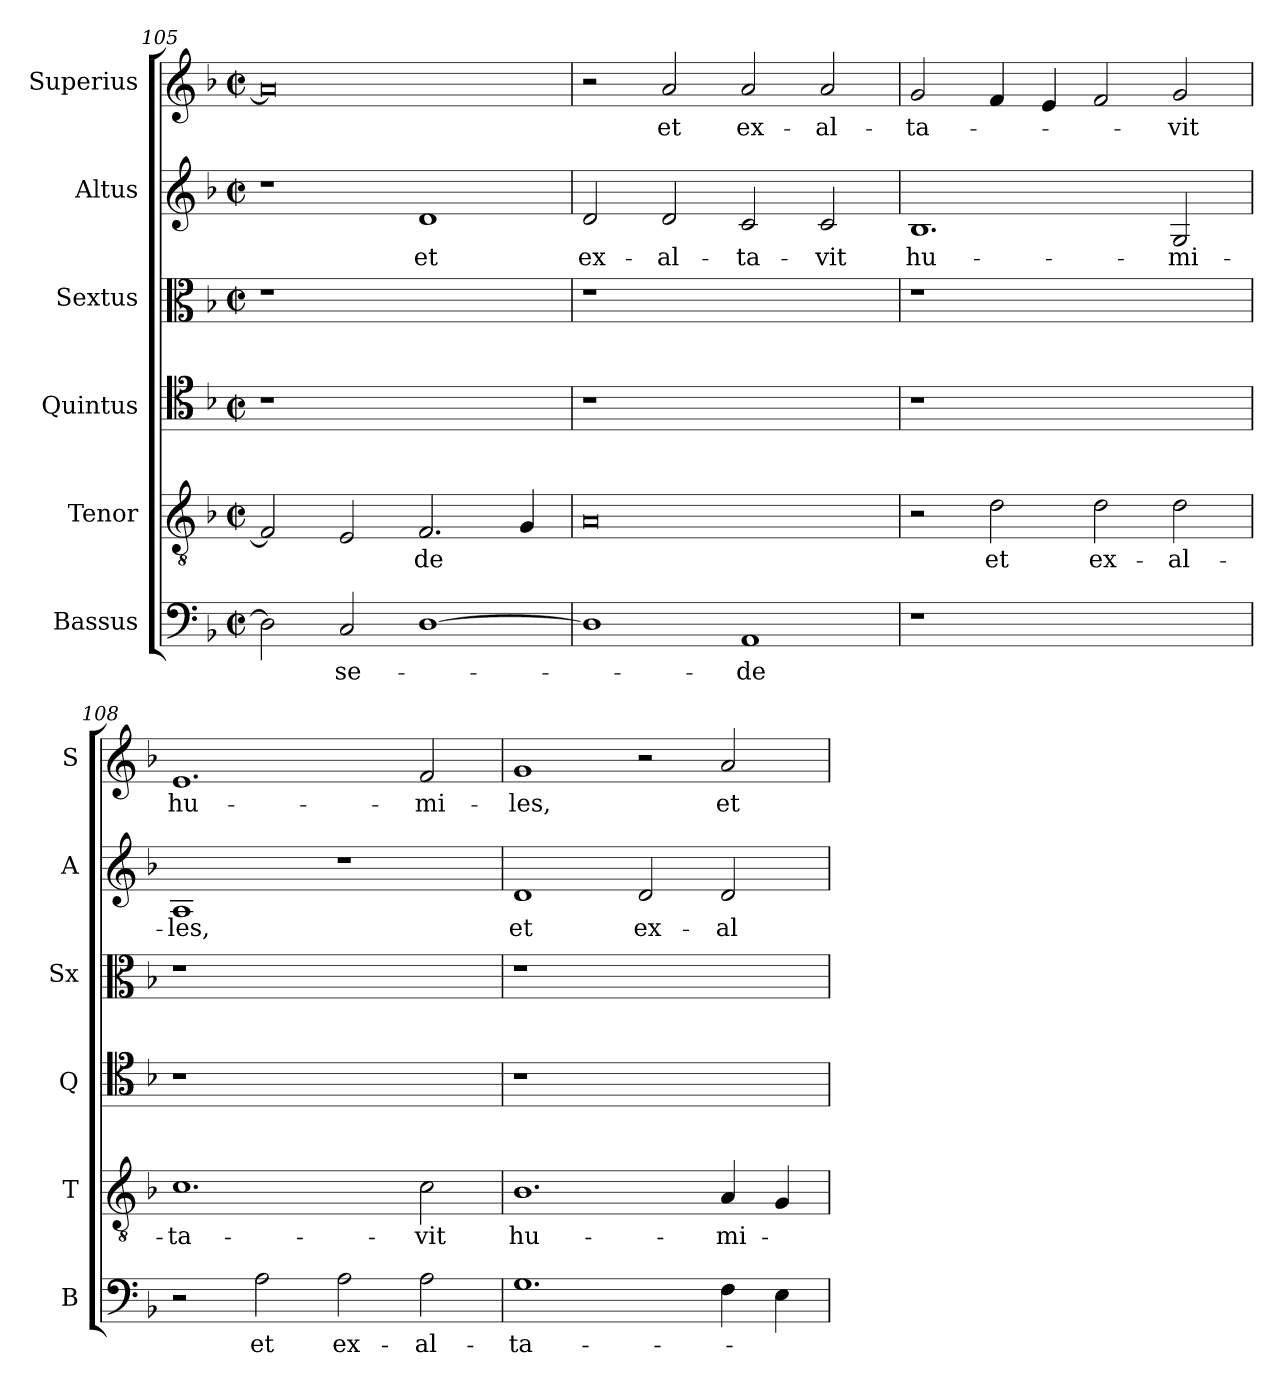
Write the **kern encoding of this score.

**kern	**text	**kern	**text	**kern	**kern	**kern	**text	**kern	**text
*part6	*part6	*part5	*part5	*part4	*part3	*part2	*part2	*part1	*part1
*staff6	*staff6	*staff5	*staff5	*staff4	*staff3	*staff2	*staff2	*staff1	*staff1
*I"Bassus	*	*I"Tenor	*	*I"Quintus	*I"Sextus	*I"Altus	*	*I"Superius	*
*I'B	*	*I'T	*	*I'Q	*I'Sx	*I'A	*	*I'S	*
*clefF4	*	*clefGv2	*	*clefC4	*clefC3	*clefG2	*	*clefG2	*
*k[b-]	*	*k[b-]	*	*k[b-]	*k[b-]	*k[b-]	*	*k[b-]	*
*F:	*	*F:	*	*F:	*F:	*F:	*	*F:	*
*M2/2	*	*M2/2	*	*M2/2	*M2/2	*M2/2	*	*M2/2	*
*met(c|)	*	*met(c|)	*	*met(c|)	*met(c|)	*met(c|)	*	*met(c|)	*
=105	=105	=105	=105	=105	=105	=105	=105	=105	=105
2D\]	.	2F/]	.	1r	1r	1r	.	0a]	.
!	!LO:LY:b	!	!	!	!	!	!	!	!
2C/	se-	2E/	.	.	.	.	.	.	.
!	!	!	!LO:LY:b	!	!	!	!	!	!
!	!	!	!	!	!	!	!LO:LY:b	!	!
[1D	.	2.F/	-de	1ryy	1ryy	1d	et	.	.
.	.	4G/	.	.	.	.	.	.	.
!!LO:LB:g=z
=106	=106	=106	=106	=106	=106	=106	=106	=106	=106
!	!	!	!	!	!	!	!LO:LY:b	!	!
1D]	.	0A	.	1r	1r	2d/	ex-	2r	.
!	!	!	!	!	!	!	!LO:LY:b	!	!
!	!	!	!	!	!	!	!	!	!LO:LY:b
.	.	.	.	.	.	2d/	-al-	2a/	et
!	!LO:LY:b	!	!	!	!	!	!	!	!
!	!	!	!	!	!	!	!LO:LY:b	!	!
!	!	!	!	!	!	!	!	!	!LO:LY:b
1AA	-de	.	.	1ryy	1ryy	2c/	-ta-	2a/	ex-
!	!	!	!	!	!	!	!LO:LY:b	!	!
!	!	!	!	!	!	!	!	!	!LO:LY:b
.	.	.	.	.	.	2c/	-vit	2a/	-al-
=107	=107	=107	=107	=107	=107	=107	=107	=107	=107
!	!	!	!	!	!	!	!LO:LY:b	!	!
!	!	!	!	!	!	!	!	!	!LO:LY:b
1r	.	2r	.	1r	1r	1.B-	hu-	2g/	-ta-
!	!	!	!LO:LY:b	!	!	!	!	!	!
.	.	2d\	et	.	.	.	.	4f/	.
.	.	.	.	.	.	.	.	4e/	.
!	!	!	!LO:LY:b	!	!	!	!	!	!
1ryy	.	2d\	ex-	1ryy	1ryy	.	.	2f/	.
!	!	!	!LO:LY:b	!	!	!	!	!	!
!	!	!	!	!	!	!	!LO:LY:b	!	!
!	!	!	!	!	!	!	!	!	!LO:LY:b
.	.	2d\	-al-	.	.	2G/	-mi-	2g/	-vit
=108	=108	=108	=108	=108	=108	=108	=108	=108	=108
!	!	!	!LO:LY:b	!	!	!	!	!	!
!	!	!	!	!	!	!	!LO:LY:b	!	!
!	!	!	!	!	!	!	!	!	!LO:LY:b
2r	.	1.c	-ta-	1r	1r	1A	-les,	1.e	hu-
!	!LO:LY:b	!	!	!	!	!	!	!	!
2A\	et	.	.	.	.	.	.	.	.
!	!LO:LY:b	!	!	!	!	!	!	!	!
2A\	ex-	.	.	1ryy	1ryy	1r	.	.	.
!	!LO:LY:b	!	!	!	!	!	!	!	!
!	!	!	!LO:LY:b	!	!	!	!	!	!
!	!	!	!	!	!	!	!	!	!LO:LY:b
2A\	-al-	2c\	-vit	.	.	.	.	2f/	-mi-
=109	=109	=109	=109	=109	=109	=109	=109	=109	=109
!	!LO:LY:b	!	!	!	!	!	!	!	!
!	!	!	!LO:LY:b	!	!	!	!	!	!
!	!	!	!	!	!	!	!LO:LY:b	!	!
!	!	!	!	!	!	!	!	!	!LO:LY:b
1.G	-ta-	1.B-	hu-	1r	1r	1d	et	1g	-les,
!	!	!	!	!	!	!	!LO:LY:b	!	!
.	.	.	.	1ryy	1ryy	2d/	ex-	2r	.
!	!	!	!LO:LY:b	!	!	!	!	!	!
!	!	!	!	!	!	!	!LO:LY:b	!	!
!	!	!	!	!	!	!	!	!	!LO:LY:b
4F\	.	4A/	-mi-	.	.	2d/	-al-	2a/	et
4E\	.	4G/	.	.	.	.	.	.	.
=	=	=	=	=	=	=	=	=	=
*-	*-	*-	*-	*-	*-	*-	*-	*-	*-
